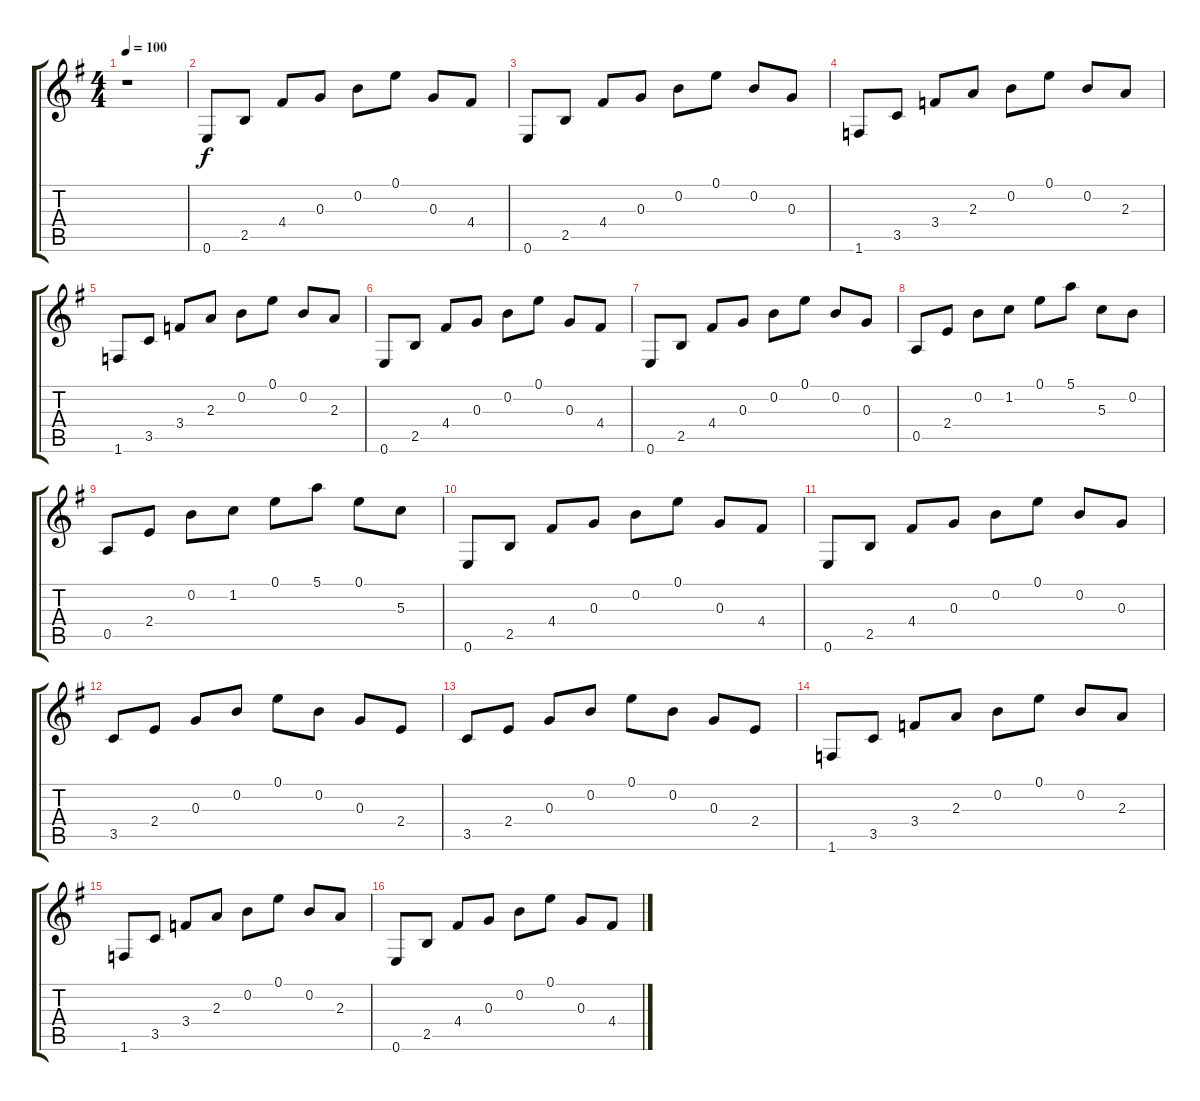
\track "" {instrument banjo}
\staff {score tabs}
\tuning (E4 B3 G3 D3 A2 E2) {hide}
\displaytranspose 12
\ts (4 4)
\tempo 100
\clef g2
\ks g
r.1{dy f instrument banjo} |
0.6.8 2.5.8 4.4.8 0.3.8 0.2.8 0.1.8 0.3.8 4.4.8 |
0.6.8 2.5.8 4.4.8 0.3.8 0.2.8 0.1.8 0.2.8 0.3.8 |
1.6.8 3.5.8 3.4.8 2.3.8 0.2.8 0.1.8 0.2.8 2.3.8 |
1.6.8 3.5.8 3.4.8 2.3.8 0.2.8 0.1.8 0.2.8 2.3.8 |
0.6.8 2.5.8 4.4.8 0.3.8 0.2.8 0.1.8 0.3.8 4.4.8 |
0.6.8 2.5.8 4.4.8 0.3.8 0.2.8 0.1.8 0.2.8 0.3.8 |
0.5.8 2.4.8 0.2.8 1.2.8 0.1.8 5.1.8 5.3.8 0.2.8 |
0.5.8 2.4.8 0.2.8 1.2.8 0.1.8 5.1.8 0.1.8 5.3.8 |
0.6.8 2.5.8 4.4.8 0.3.8 0.2.8 0.1.8 0.3.8 4.4.8 |
0.6.8 2.5.8 4.4.8 0.3.8 0.2.8 0.1.8 0.2.8 0.3.8 |
3.5.8 2.4.8 0.3.8 0.2.8 0.1.8 0.2.8 0.3.8 2.4.8 |
3.5.8 2.4.8 0.3.8 0.2.8 0.1.8 0.2.8 0.3.8 2.4.8 |
1.6.8 3.5.8 3.4.8 2.3.8 0.2.8 0.1.8 0.2.8 2.3.8 |
1.6.8 3.5.8 3.4.8 2.3.8 0.2.8 0.1.8 0.2.8 2.3.8 |
0.6.8 2.5.8 4.4.8 0.3.8 0.2.8 0.1.8 0.3.8 4.4.8
